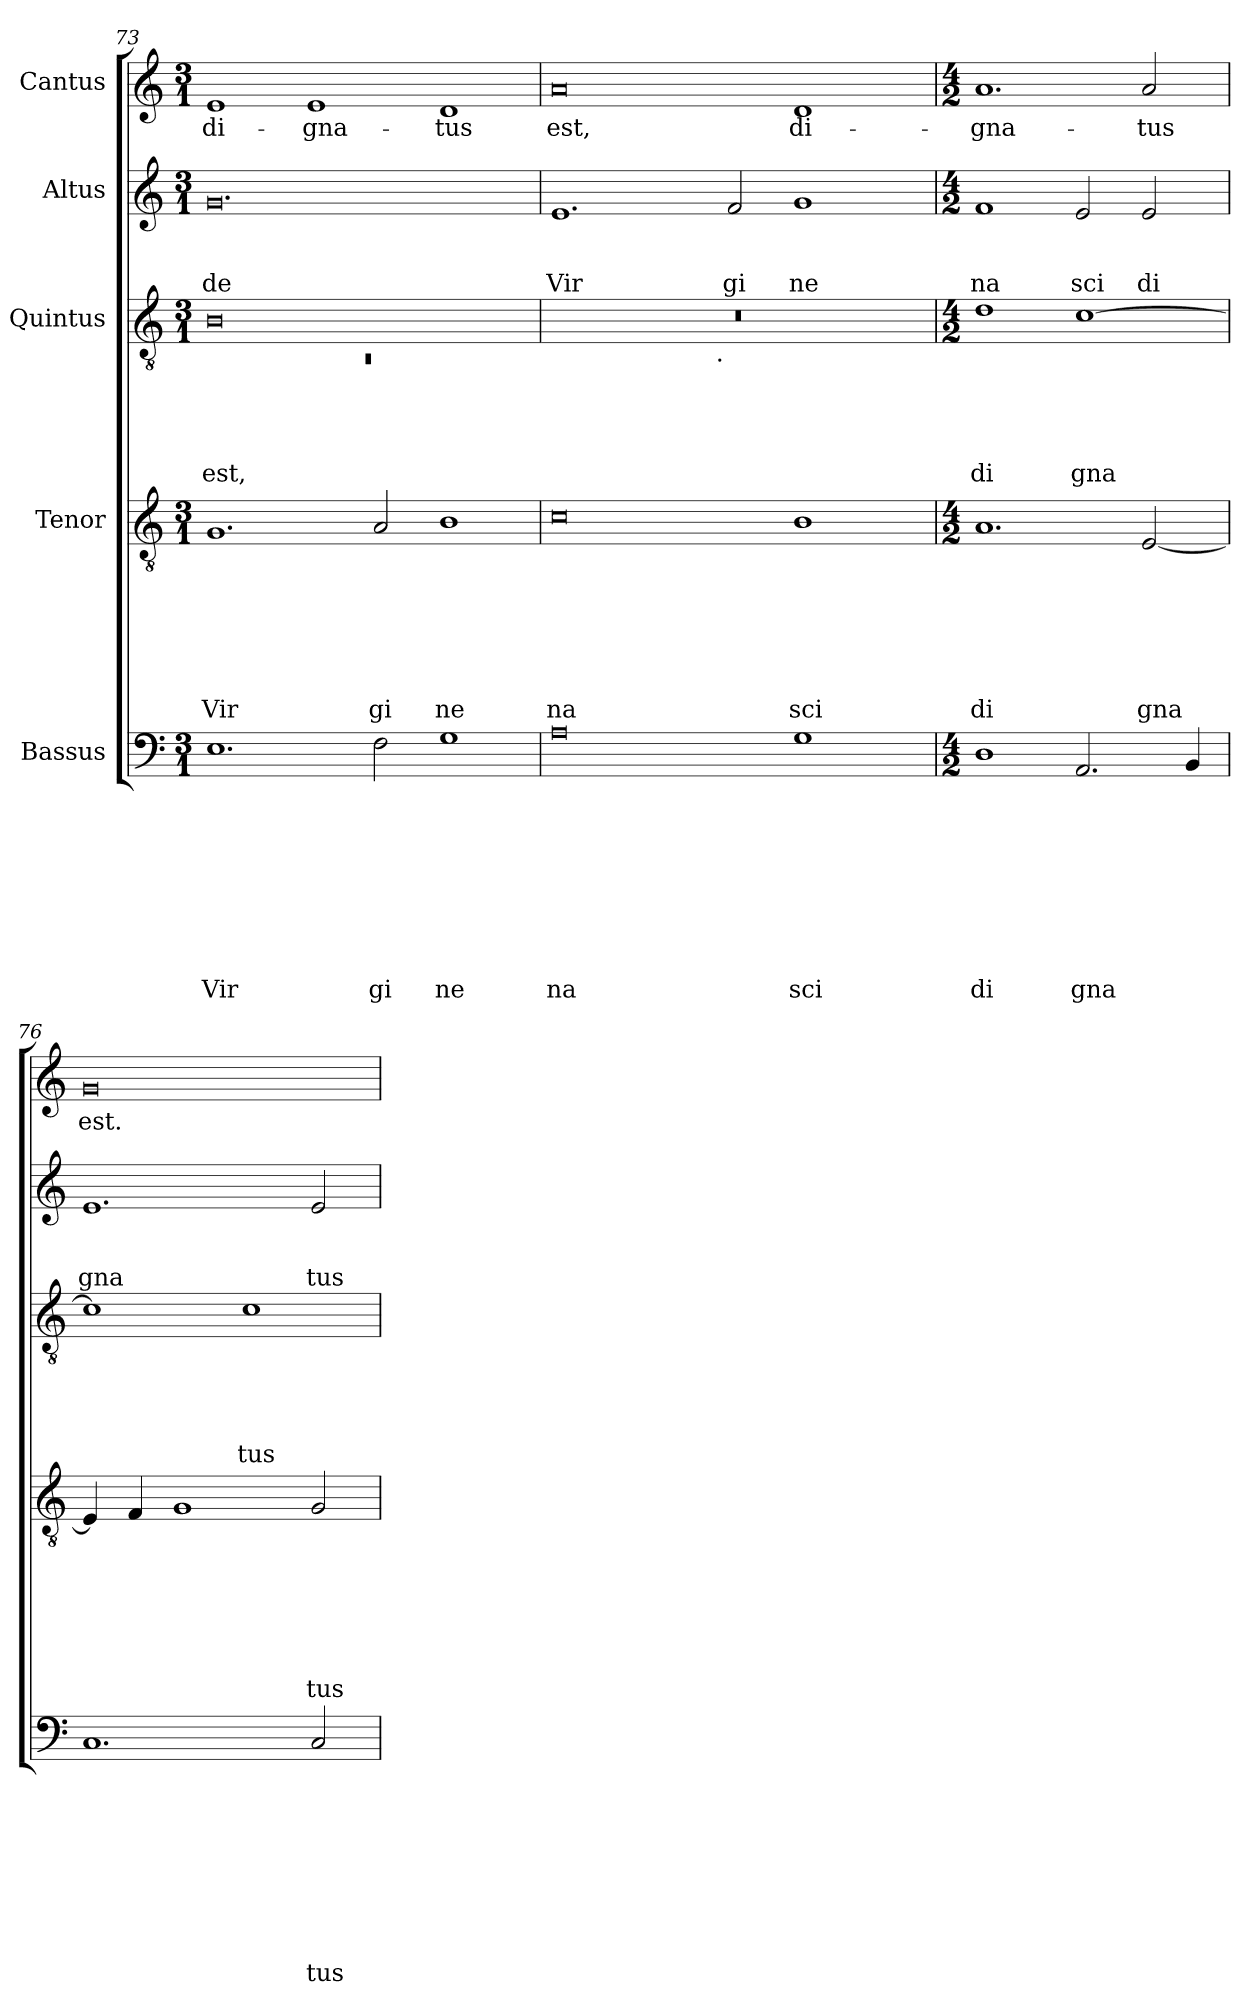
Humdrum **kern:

**kern	**text	**text	**text	**text	**text	**text	**text	**text	**text	**kern	**text	**text	**text	**text	**text	**text	**text	**kern	**text	**text	**text	**text	**text	**kern	**text	**text	**text	**kern	**text
*part5	*part5	*part5	*part5	*part5	*part5	*part5	*part5	*part5	*part5	*part4	*part4	*part4	*part4	*part4	*part4	*part4	*part4	*part3	*part3	*part3	*part3	*part3	*part3	*part2	*part2	*part2	*part2	*part1	*part1
*staff5	*staff5	*staff5	*staff5	*staff5	*staff5	*staff5	*staff5	*staff5	*staff5	*staff4	*staff4	*staff4	*staff4	*staff4	*staff4	*staff4	*staff4	*staff3	*staff3	*staff3	*staff3	*staff3	*staff3	*staff2	*staff2	*staff2	*staff2	*staff1	*staff1
*I"Bassus	*	*	*	*	*	*	*	*	*	*I"Tenor	*	*	*	*	*	*	*	*I"Quintus	*	*	*	*	*	*I"Altus	*	*	*	*I"Cantus	*
*clefF4	*	*	*	*	*	*	*	*	*	*clefGv2	*	*	*	*	*	*	*	*clefGv2	*	*	*	*	*	*clefG2	*	*	*	*clefG2	*
*k[]	*	*	*	*	*	*	*	*	*	*k[]	*	*	*	*	*	*	*	*k[]	*	*	*	*	*	*k[]	*	*	*	*k[]	*
*C:	*	*	*	*	*	*	*	*	*	*C:	*	*	*	*	*	*	*	*C:	*	*	*	*	*	*C:	*	*	*	*C:	*
*M3/1	*	*	*	*	*	*	*	*	*	*M3/1	*	*	*	*	*	*	*	*M3/1	*	*	*	*	*	*M3/1	*	*	*	*M3/1	*
=73	=73	=73	=73	=73	=73	=73	=73	=73	=73	=73	=73	=73	=73	=73	=73	=73	=73	=73	=73	=73	=73	=73	=73	=73	=73	=73	=73	=73	=73
*	*	*	*	*	*	*	*	*	*	*	*	*	*	*	*	*	*	*^	*	*	*	*	*	*	*	*	*	*	*
!	!	!	!	!	!	!	!	!	!LO:LY:b	!	!	!	!	!	!	!	!LO:LY:b	!	!LO:N:vis=1	!	!	!	!	!LO:LY:b	!	!	!	!LO:LY:b	!	!LO:LY:b
1.E	.	.	.	.	.	.	.	.	Vir	1.G	.	.	.	.	.	.	Vir	0B	0.rC	.	.	.	.	est,	0.g	.	.	de	1e	di-
!	!	!	!	!	!	!	!	!	!	!	!	!	!	!	!	!	!	!	!	!	!	!	!	!	!	!	!	!	!	!LO:LY:b
.	.	.	.	.	.	.	.	.	.	.	.	.	.	.	.	.	.	.	.	.	.	.	.	.	.	.	.	.	1e	-gna-
!	!	!	!	!	!	!	!	!	!LO:LY:b	!	!	!	!	!	!	!	!LO:LY:b	!	!	!	!	!	!	!	!	!	!	!	!	!
2F\	.	.	.	.	.	.	.	.	gi	2A/	.	.	.	.	.	.	gi	.	.	.	.	.	.	.	.	.	.	.	.	.
!	!	!	!	!	!	!	!	!	!LO:LY:b	!	!	!	!	!	!	!	!LO:LY:b	!	!	!	!	!	!	!	!	!	!	!	!	!LO:LY:b
1G	.	.	.	.	.	.	.	.	ne	1B	.	.	.	.	.	.	ne	1ryy	.	.	.	.	.	.	.	.	.	.	1d	-tus
=74	=74	=74	=74	=74	=74	=74	=74	=74	=74	=74	=74	=74	=74	=74	=74	=74	=74	=74	=74	=74	=74	=74	=74	=74	=74	=74	=74	=74	=74	=74
!	!	!	!	!	!	!	!	!	!LO:LY:b	!	!	!	!	!	!	!	!LO:LY:b	!	!	!	!	!	!	!	!	!	!	!LO:LY:b	!	!LO:LY:b
0A	.	.	.	.	.	.	.	.	na	0c	.	.	.	.	.	.	na	0.r	1ryy	.	.	.	.	.	1.e	.	.	Vir	0a	est,
.	.	.	.	.	.	.	.	.	.	.	.	.	.	.	.	.	.	.	4...ryy	.	.	.	.	.	.	.	.	.	.	.
!	!	!	!	!	!	!	!	!	!	!	!	!	!	!	!	!	!	!	!LO:TX:b:t=.	!	!	!	!	!	!	!	!	!	!	!
.	.	.	.	.	.	.	.	.	.	.	.	.	.	.	.	.	.	.	1ryy	.	.	.	.	.	.	.	.	.	.	.
!	!	!	!	!	!	!	!	!	!	!	!	!	!	!	!	!	!	!	!	!	!	!	!	!	!	!	!	!LO:LY:b	!	!
.	.	.	.	.	.	.	.	.	.	.	.	.	.	.	.	.	.	.	.	.	.	.	.	.	2f/	.	.	gi	.	.
!	!	!	!	!	!	!	!	!	!LO:LY:b	!	!	!	!	!	!	!	!LO:LY:b	!	!	!	!	!	!	!	!	!	!	!LO:LY:b	!	!LO:LY:b
1G	.	.	.	.	.	.	.	.	sci	1B	.	.	.	.	.	.	sci	.	.	.	.	.	.	.	1g	.	.	ne	1d	di-
.	.	.	.	.	.	.	.	.	.	.	.	.	.	.	.	.	.	.	2ryy	.	.	.	.	.	.	.	.	.	.	.
.	.	.	.	.	.	.	.	.	.	.	.	.	.	.	.	.	.	.	32ryy	.	.	.	.	.	.	.	.	.	.	.
*	*	*	*	*	*	*	*	*	*	*	*	*	*	*	*	*	*	*v	*v	*	*	*	*	*	*	*	*	*	*	*
=75	=75	=75	=75	=75	=75	=75	=75	=75	=75	=75	=75	=75	=75	=75	=75	=75	=75	=75	=75	=75	=75	=75	=75	=75	=75	=75	=75	=75	=75
*M4/2	*	*	*	*	*	*	*	*	*	*M4/2	*	*	*	*	*	*	*	*M4/2	*	*	*	*	*	*M4/2	*	*	*	*M4/2	*
*	*	*	*	*	*	*	*	*	*	*	*	*	*	*	*	*	*	*^	*	*	*	*	*	*	*	*	*	*	*
!	!	!	!	!	!	!	!	!	!LO:LY:b	!	!	!	!	!	!	!	!LO:LY:b	!	!	!	!	!	!	!LO:LY:b	!	!	!	!LO:LY:b	!	!LO:LY:b
*	*	*	*	*	*	*	*	*	*	*	*	*	*	*	*	*	*	*v	*v	*	*	*	*	*	*	*	*	*	*	*
1D	.	.	.	.	.	.	.	.	di	1.A	.	.	.	.	.	.	di	1d	.	.	.	.	di	1f	.	.	na	1.a	-gna-
!	!	!	!	!	!	!	!	!	!LO:LY:b	!	!	!	!	!	!	!	!	!	!	!	!	!	!LO:LY:b	!	!	!	!LO:LY:b	!	!
2.AA/	.	.	.	.	.	.	.	.	gna	.	.	.	.	.	.	.	.	[>1c	.	.	.	.	gna	2e/	.	.	sci	.	.
!	!	!	!	!	!	!	!	!	!	!	!	!	!	!	!	!	!LO:LY:b	!	!	!	!	!	!	!	!	!	!LO:LY:b	!	!LO:LY:b
.	.	.	.	.	.	.	.	.	.	[<2E/	.	.	.	.	.	.	gna	.	.	.	.	.	.	2e/	.	.	di	2a/	-tus
4BB/	.	.	.	.	.	.	.	.	.	.	.	.	.	.	.	.	.	.	.	.	.	.	.	.	.	.	.	.	.
=76	=76	=76	=76	=76	=76	=76	=76	=76	=76	=76	=76	=76	=76	=76	=76	=76	=76	=76	=76	=76	=76	=76	=76	=76	=76	=76	=76	=76	=76
!	!	!	!	!	!	!	!	!	!	!	!	!	!	!	!	!	!	!	!	!	!	!	!	!	!	!	!LO:LY:b	!	!LO:LY:b
1.C	.	.	.	.	.	.	.	.	.	4E/]	.	.	.	.	.	.	.	1c]	.	.	.	.	.	1.e	.	.	gna	0g	est.
.	.	.	.	.	.	.	.	.	.	4F/	.	.	.	.	.	.	.	.	.	.	.	.	.	.	.	.	.	.	.
.	.	.	.	.	.	.	.	.	.	1G	.	.	.	.	.	.	.	.	.	.	.	.	.	.	.	.	.	.	.
!	!	!	!	!	!	!	!	!	!	!	!	!	!	!	!	!	!	!	!	!	!	!	!LO:LY:b	!	!	!	!	!	!
.	.	.	.	.	.	.	.	.	.	.	.	.	.	.	.	.	.	1c	.	.	.	.	tus	.	.	.	.	.	.
!	!	!	!	!	!	!	!	!	!LO:LY:b	!	!	!	!	!	!	!	!LO:LY:b	!	!	!	!	!	!	!	!	!	!LO:LY:b	!	!
2C/	.	.	.	.	.	.	.	.	tus	2G/	.	.	.	.	.	.	tus	.	.	.	.	.	.	2e/	.	.	tus	.	.
=	=	=	=	=	=	=	=	=	=	=	=	=	=	=	=	=	=	=	=	=	=	=	=	=	=	=	=	=	=
*-	*-	*-	*-	*-	*-	*-	*-	*-	*-	*-	*-	*-	*-	*-	*-	*-	*-	*-	*-	*-	*-	*-	*-	*-	*-	*-	*-	*-	*-
